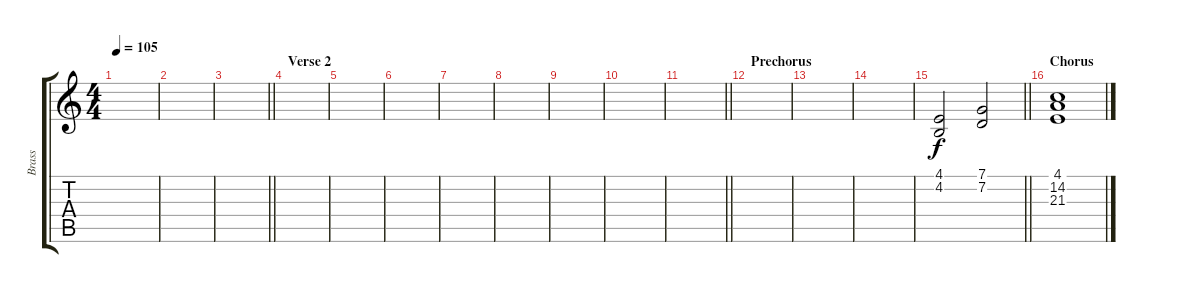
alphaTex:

\track ("Brass" "Brass") {instrument brasssection}
\staff {score tabs}
\tuning (C4 G3 Eb3 Bb2 F2 C2) {hide}
\ts (4 4)
\tempo 105
\clef g2
\ks c
|
|
\barLineRight lightlight
|
\section ("" "Verse 2")
|
|
|
|
|
|
|
\barLineRight lightlight
|
\section ("" "Prechorus")
|
|
|
\barLineRight lightlight
(4.1 4.2).2 (7.1 7.2).2 |
\section ("" "Chorus")
(4.1 14.2 21.3).1
